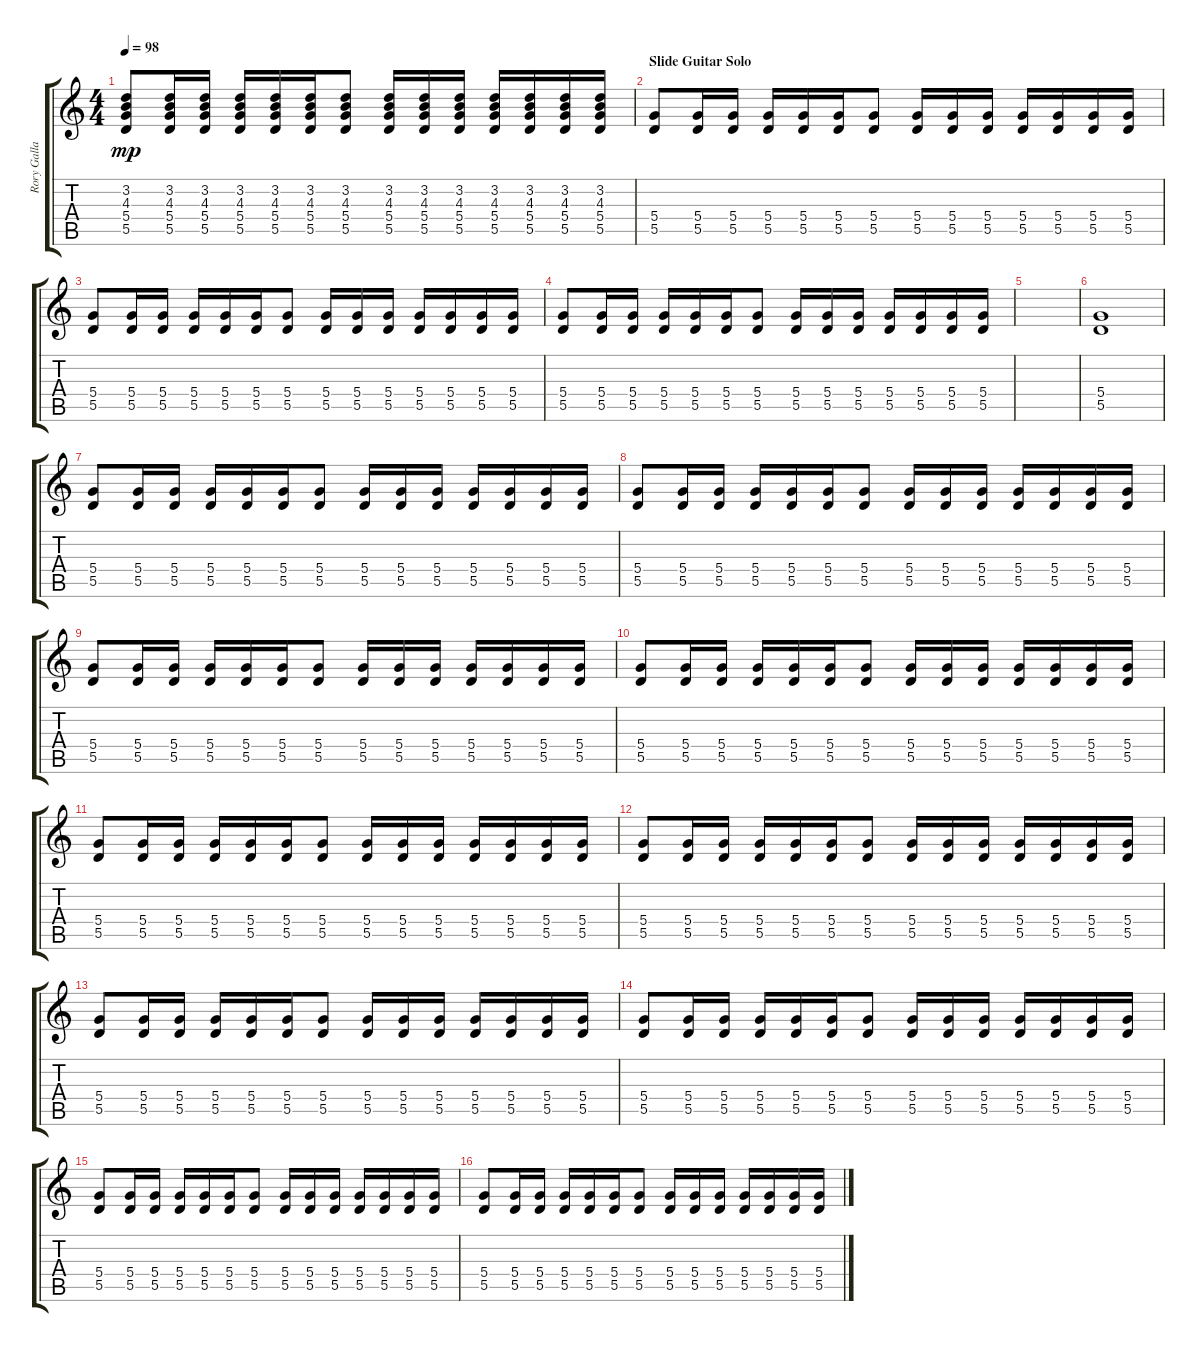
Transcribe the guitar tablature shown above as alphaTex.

\track ("Rory Gallagher" "Rory Galla") {instrument acousticguitarsteel}
\staff {score tabs}
\tuning (E4 B3 G3 D3 A2 E2) {hide}
\ts (4 4)
\tempo 98
\clef g2
\ks c
(3.2 4.3 5.4 5.5).8{dy mp} (3.2 4.3 5.4 5.5).16 (3.2 4.3 5.4 5.5).16 (3.2 4.3 5.4 5.5).16 (3.2 4.3 5.4 5.5).16 (3.2 4.3 5.4 5.5).16 (3.2 4.3 5.4 5.5).8 (3.2 4.3 5.4 5.5).16 (3.2 4.3 5.4 5.5).16 (3.2 4.3 5.4 5.5).16 (3.2 4.3 5.4 5.5).16 (3.2 4.3 5.4 5.5).16 (3.2 4.3 5.4 5.5).16 (3.2 4.3 5.4 5.5).16 |
\section ("" "Slide Guitar Solo")
(5.4 5.5).8 (5.4 5.5).16 (5.4 5.5).16 (5.4 5.5).16 (5.4 5.5).16 (5.4 5.5).16 (5.4 5.5).8 (5.4 5.5).16 (5.4 5.5).16 (5.4 5.5).16 (5.4 5.5).16 (5.4 5.5).16 (5.4 5.5).16 (5.4 5.5).16 |
(5.4 5.5).8 (5.4 5.5).16 (5.4 5.5).16 (5.4 5.5).16 (5.4 5.5).16 (5.4 5.5).16 (5.4 5.5).8 (5.4 5.5).16 (5.4 5.5).16 (5.4 5.5).16 (5.4 5.5).16 (5.4 5.5).16 (5.4 5.5).16 (5.4 5.5).16 |
(5.4 5.5).8 (5.4 5.5).16 (5.4 5.5).16 (5.4 5.5).16 (5.4 5.5).16 (5.4 5.5).16 (5.4 5.5).8 (5.4 5.5).16 (5.4 5.5).16 (5.4 5.5).16 (5.4 5.5).16 (5.4 5.5).16 (5.4 5.5).16 (5.4 5.5).16 |
|
(5.4 5.5).1 |
(5.4 5.5).8 (5.4 5.5).16 (5.4 5.5).16 (5.4 5.5).16 (5.4 5.5).16 (5.4 5.5).16 (5.4 5.5).8 (5.4 5.5).16 (5.4 5.5).16 (5.4 5.5).16 (5.4 5.5).16 (5.4 5.5).16 (5.4 5.5).16 (5.4 5.5).16 |
(5.4 5.5).8 (5.4 5.5).16 (5.4 5.5).16 (5.4 5.5).16 (5.4 5.5).16 (5.4 5.5).16 (5.4 5.5).8 (5.4 5.5).16 (5.4 5.5).16 (5.4 5.5).16 (5.4 5.5).16 (5.4 5.5).16 (5.4 5.5).16 (5.4 5.5).16 |
(5.4 5.5).8 (5.4 5.5).16 (5.4 5.5).16 (5.4 5.5).16 (5.4 5.5).16 (5.4 5.5).16 (5.4 5.5).8 (5.4 5.5).16 (5.4 5.5).16 (5.4 5.5).16 (5.4 5.5).16 (5.4 5.5).16 (5.4 5.5).16 (5.4 5.5).16 |
(5.4 5.5).8 (5.4 5.5).16 (5.4 5.5).16 (5.4 5.5).16 (5.4 5.5).16 (5.4 5.5).16 (5.4 5.5).8 (5.4 5.5).16 (5.4 5.5).16 (5.4 5.5).16 (5.4 5.5).16 (5.4 5.5).16 (5.4 5.5).16 (5.4 5.5).16 |
(5.4 5.5).8 (5.4 5.5).16 (5.4 5.5).16 (5.4 5.5).16 (5.4 5.5).16 (5.4 5.5).16 (5.4 5.5).8 (5.4 5.5).16 (5.4 5.5).16 (5.4 5.5).16 (5.4 5.5).16 (5.4 5.5).16 (5.4 5.5).16 (5.4 5.5).16 |
(5.4 5.5).8 (5.4 5.5).16 (5.4 5.5).16 (5.4 5.5).16 (5.4 5.5).16 (5.4 5.5).16 (5.4 5.5).8 (5.4 5.5).16 (5.4 5.5).16 (5.4 5.5).16 (5.4 5.5).16 (5.4 5.5).16 (5.4 5.5).16 (5.4 5.5).16 |
(5.4 5.5).8 (5.4 5.5).16 (5.4 5.5).16 (5.4 5.5).16 (5.4 5.5).16 (5.4 5.5).16 (5.4 5.5).8 (5.4 5.5).16 (5.4 5.5).16 (5.4 5.5).16 (5.4 5.5).16 (5.4 5.5).16 (5.4 5.5).16 (5.4 5.5).16 |
(5.4 5.5).8 (5.4 5.5).16 (5.4 5.5).16 (5.4 5.5).16 (5.4 5.5).16 (5.4 5.5).16 (5.4 5.5).8 (5.4 5.5).16 (5.4 5.5).16 (5.4 5.5).16 (5.4 5.5).16 (5.4 5.5).16 (5.4 5.5).16 (5.4 5.5).16 |
(5.4 5.5).8 (5.4 5.5).16 (5.4 5.5).16 (5.4 5.5).16 (5.4 5.5).16 (5.4 5.5).16 (5.4 5.5).8 (5.4 5.5).16 (5.4 5.5).16 (5.4 5.5).16 (5.4 5.5).16 (5.4 5.5).16 (5.4 5.5).16 (5.4 5.5).16 |
(5.4 5.5).8 (5.4 5.5).16 (5.4 5.5).16 (5.4 5.5).16 (5.4 5.5).16 (5.4 5.5).16 (5.4 5.5).8 (5.4 5.5).16 (5.4 5.5).16 (5.4 5.5).16 (5.4 5.5).16 (5.4 5.5).16 (5.4 5.5).16 (5.4 5.5).16
